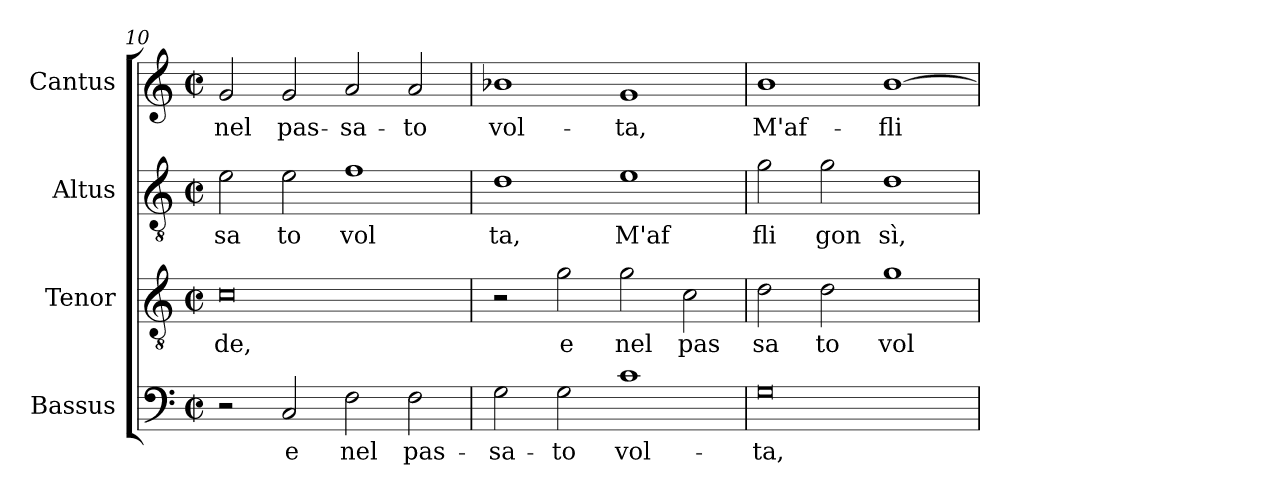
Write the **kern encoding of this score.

**kern	**text	**kern	**text	**kern	**text	**kern	**text
*part4	*part4	*part3	*part3	*part2	*part2	*part1	*part1
*staff4	*staff4	*staff3	*staff3	*staff2	*staff2	*staff1	*staff1
*I"Bassus	*	*I"Tenor	*	*I"Altus	*	*I"Cantus	*
*I'Bassus	*	*I'Tenor	*	*I'Altus	*	*I'Cantus	*
*clefF4	*	*clefGv2	*	*clefGv2	*	*clefG2	*
*k[]	*	*k[]	*	*k[]	*	*k[]	*
*C:	*	*C:	*	*C:	*	*C:	*
*M2/2	*	*M2/2	*	*M2/2	*	*M2/2	*
*met(c|)	*	*met(c|)	*	*met(c|)	*	*met(c|)	*
=10	=10	=10	=10	=10	=10	=10	=10
!	!	!	!LO:LY:b:cj	!	!LO:LY:b:cj	!	!LO:LY:b:cj
2r	.	0c	de,	2e\	sa	2g/	nel
!	!LO:LY:b:cj	!	!	!	!LO:LY:b:cj	!	!LO:LY:b:cj
2C/	e	.	.	2e\	to	2g/	pas-
!	!LO:LY:b:cj	!	!	!	!LO:LY:b:cj	!	!LO:LY:b:cj
2F\	nel	.	.	1f	vol	2a/	-sa-
!	!LO:LY:b:cj	!	!	!	!	!	!LO:LY:b:cj
2F\	pas-	.	.	.	.	2a/	-to
=11	=11	=11	=11	=11	=11	=11	=11
!	!LO:LY:b:cj	!	!	!	!LO:LY:b:cj	!	!LO:LY:b:cj
2G\	-sa-	2r	.	1d	ta,	1b-X	vol-
!	!LO:LY:b:cj	!	!LO:LY:b:cj	!	!	!	!
2G\	-to	2g\	e	.	.	.	.
!	!LO:LY:b:cj	!	!LO:LY:b:cj	!	!LO:LY:b:cj	!	!LO:LY:b:cj
1c	vol-	2g\	nel	1e	M'af	1g	-ta,
!	!	!	!LO:LY:b:cj	!	!	!	!
.	.	2c\	pas	.	.	.	.
=12	=12	=12	=12	=12	=12	=12	=12
!	!LO:LY:b:cj	!	!LO:LY:b:cj	!	!LO:LY:b:cj	!	!LO:LY:b:cj
0G	-ta,	2d\	sa	2g\	fli	1b	M'af-
!	!	!	!LO:LY:b:cj	!	!LO:LY:b:cj	!	!
.	.	2d\	to	2g\	gon	.	.
!	!	!	!LO:LY:b:cj	!	!LO:LY:b:cj	!	!LO:LY:b:cj
.	.	1g	vol	1d	sì,	[>1b	-fli-
=	=	=	=	=	=	=	=
*-	*-	*-	*-	*-	*-	*-	*-
